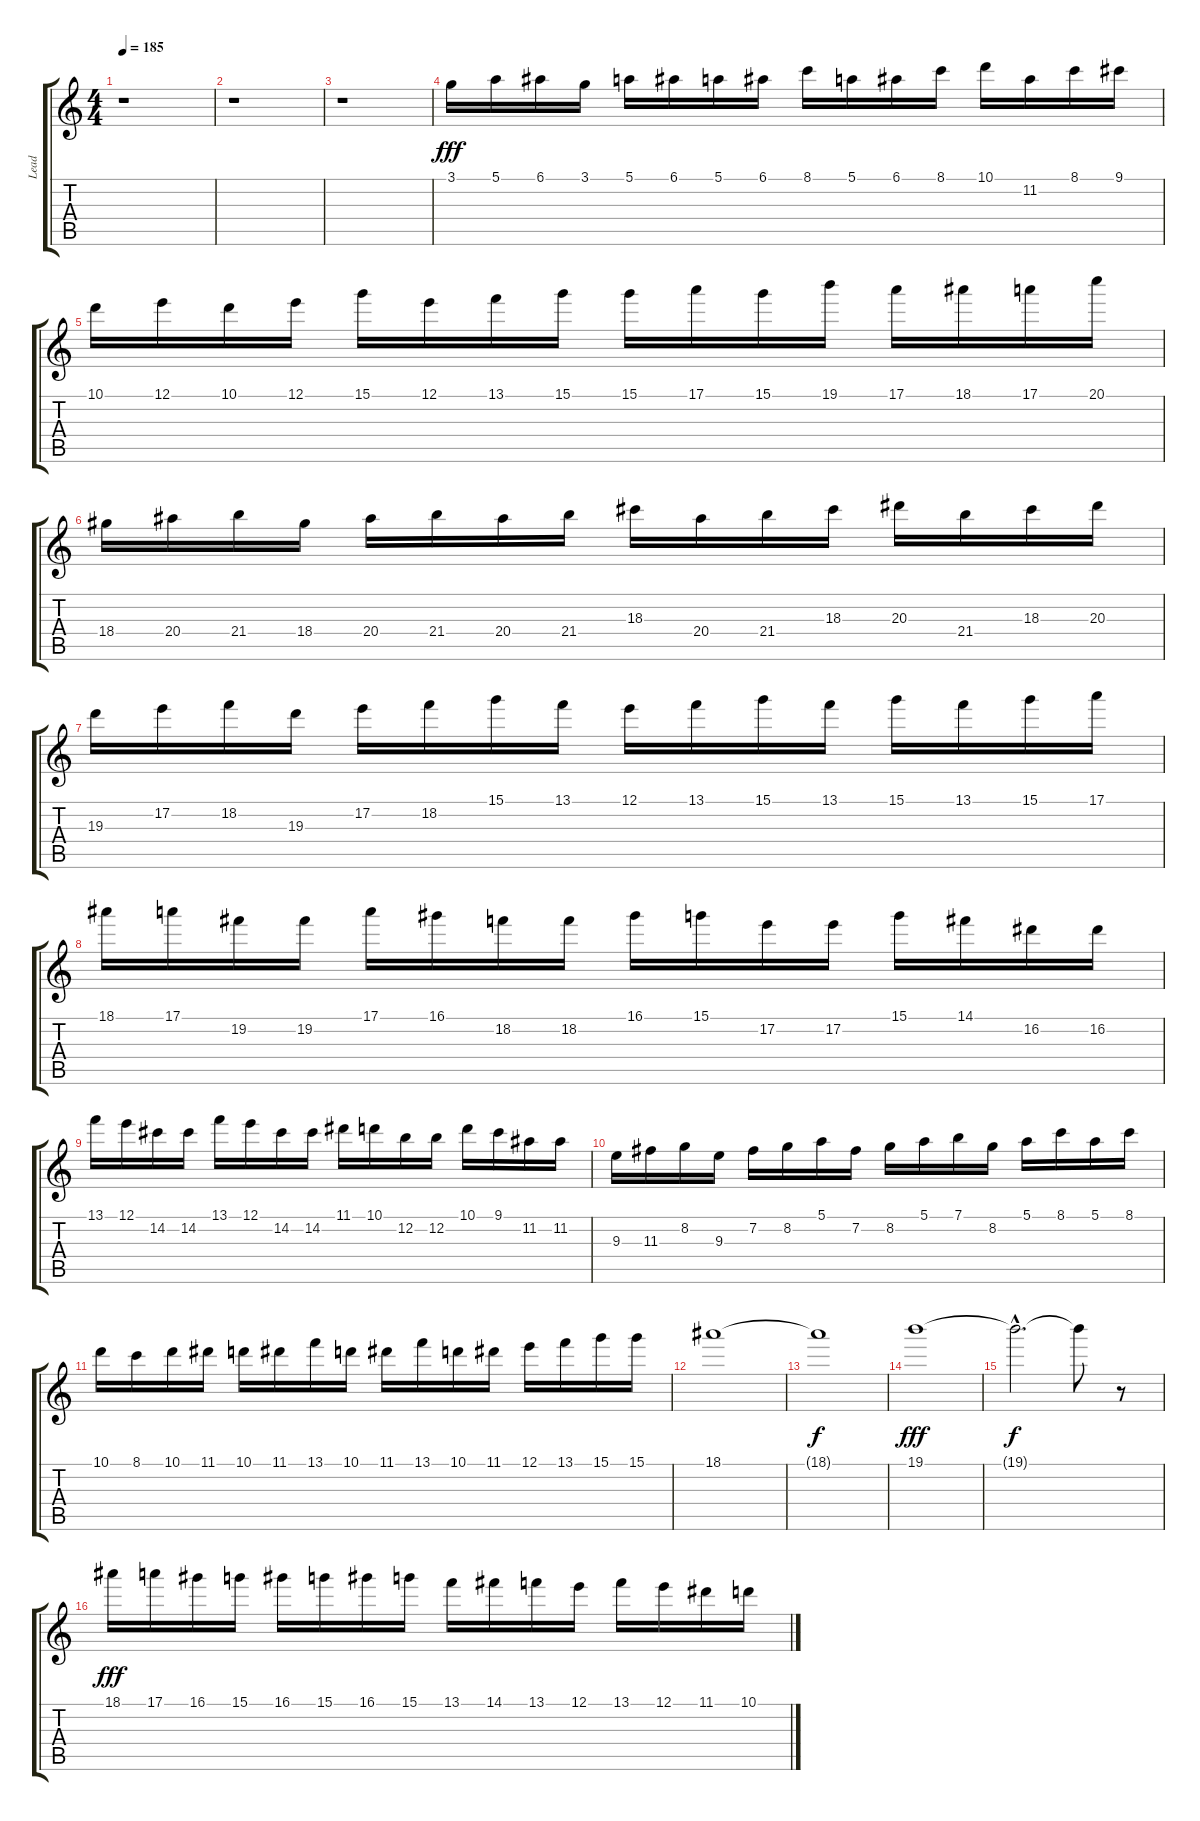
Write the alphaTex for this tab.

\track ("Lead" "Lead") {instrument distortionguitar}
\staff {score tabs}
\tuning (E4 B3 G3 D3 A2 E2) {hide}
\ts (4 4)
\tempo 185
\clef g2
\ks c
r.1{dy fff} |
r.1 |
r.1 |
3.1.16 5.1.16 6.1.16 3.1.16 5.1.16 6.1.16 5.1.16 6.1.16 8.1.16 5.1.16 6.1.16 8.1.16 10.1.16 11.2.16 8.1.16 9.1.16 |
10.1.16 12.1.16 10.1.16 12.1.16 15.1.16 12.1.16 13.1.16 15.1.16 15.1.16 17.1.16 15.1.16 19.1.16 17.1.16 18.1.16 17.1.16 20.1.16 |
18.4.16 20.4.16 21.4.16 18.4.16 20.4.16 21.4.16 20.4.16 21.4.16 18.3.16 20.4.16 21.4.16 18.3.16 20.3.16 21.4.16 18.3.16 20.3.16 |
19.3.16 17.2.16 18.2.16 19.3.16 17.2.16 18.2.16 15.1.16 13.1.16 12.1.16 13.1.16 15.1.16 13.1.16 15.1.16 13.1.16 15.1.16 17.1.16 |
18.1.16 17.1.16 19.2.16 19.2.16 17.1.16 16.1.16 18.2.16 18.2.16 16.1.16 15.1.16 17.2.16 17.2.16 15.1.16 14.1.16 16.2.16 16.2.16 |
13.1.16 12.1.16 14.2.16 14.2.16 13.1.16 12.1.16 14.2.16 14.2.16 11.1.16 10.1.16 12.2.16 12.2.16 10.1.16 9.1.16 11.2.16 11.2.16 |
9.3.16 11.3.16 8.2.16 9.3.16 7.2.16 8.2.16 5.1.16 7.2.16 8.2.16 5.1.16 7.1.16 8.2.16 5.1.16 8.1.16 5.1.16 8.1.16 |
10.1.16 8.1.16 10.1.16 11.1.16 10.1.16 11.1.16 13.1.16 10.1.16 11.1.16 13.1.16 10.1.16 11.1.16 12.1.16 13.1.16 15.1.16 15.1.16 |
18.1.1 |
18.1{t}.1{dy f} |
19.1.1{dy fff} |
19.1{hac t}.2{d dy f} 19.1{t}.8 r.8 |
18.1.16{dy fff} 17.1.16 16.1.16 15.1.16 16.1.16 15.1.16 16.1.16 15.1.16 13.1.16 14.1.16 13.1.16 12.1.16 13.1.16 12.1.16 11.1.16 10.1.16
